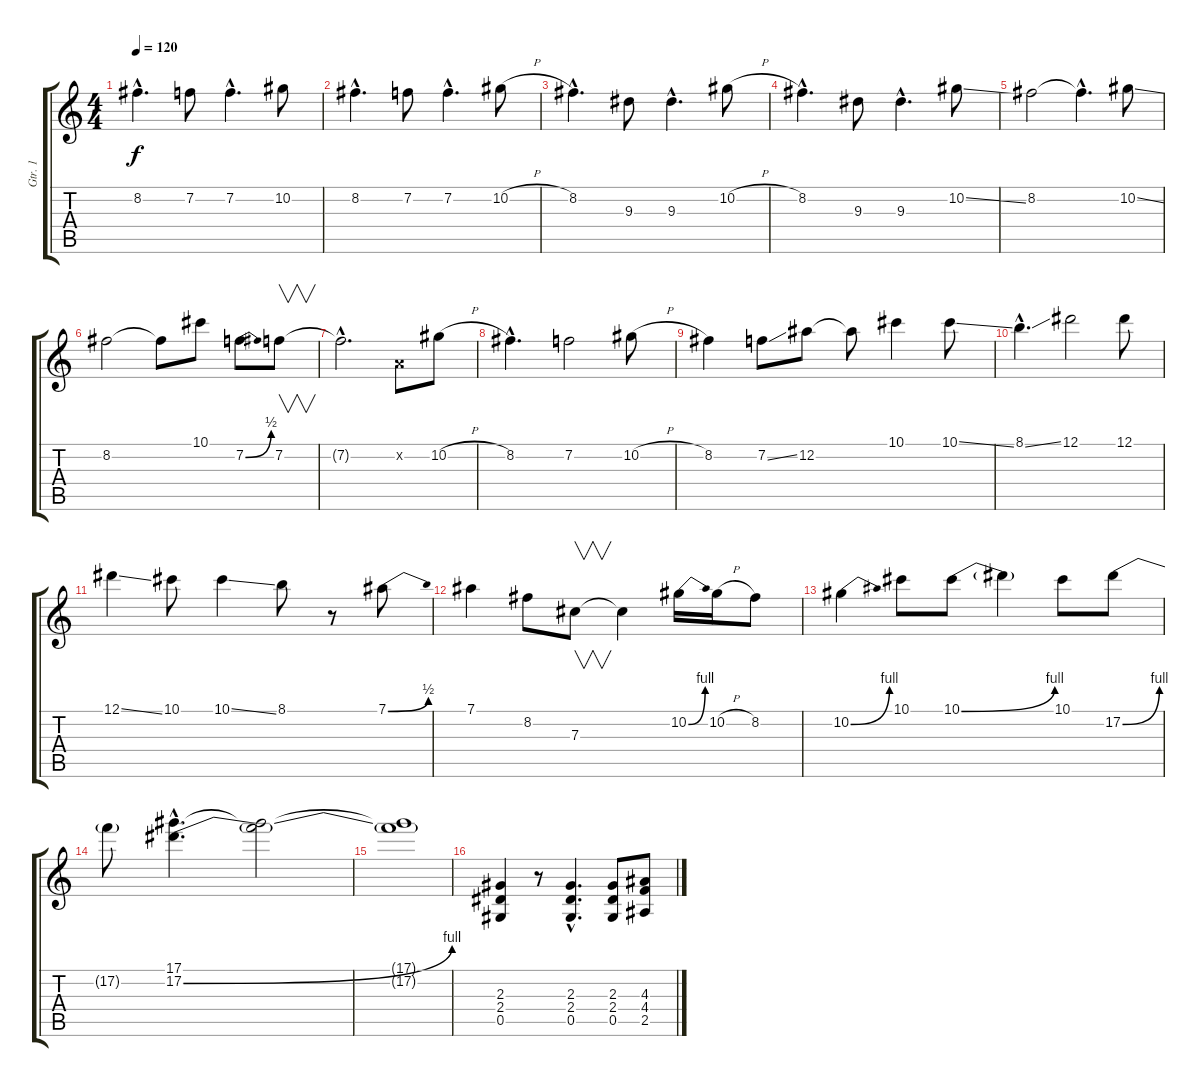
\track ("Gtr. 1" "Gtr. 1") {instrument overdrivenguitar}
\staff {score tabs}
\tuning (Eb4 Bb3 Gb3 Db3 Ab2 Eb2) {hide}
\ts (4 4)
\tempo 120
\clef g2
\ks c
8.2{hac}.4{d dy f} 7.2.8 7.2{hac}.4{d} 10.2.8 |
8.2{hac}.4{d} 7.2.8 7.2{hac}.4{d} 10.2{h}.8 |
8.2{hac}.4{d} 9.3.8 9.3{hac}.4{d} 10.2{h}.8 |
8.2{hac}.4{d} 9.3.8 9.3{hac}.4{d} 10.2{ss}.8 |
8.2.2 8.2{hac t}.4{d} 10.2{ss}.8 |
8.2.2 8.2{t}.8 10.1.8 7.2{be (bend 0 0 60 2)}.8 7.2.8{v} |
7.2{hac t}.2{d} -1.2{x}.8 10.2{h}.8 |
8.2{hac}.4{d} 7.2.2 10.2{h}.8 |
8.2.4 7.2{ss}.8 12.2.8 12.2{t}.8 10.1.4 10.1{ss}.8 |
8.1{ss hac}.4{d} 12.1.2 12.1.8 |
12.1{ss}.4 10.1.8 10.1{ss}.4 8.1.8 r.8 7.1{be (bend 0 0 60 2)}.8 |
7.1.4 8.2.8 7.3.8{v} 7.3{t}.4 10.2{be (bend 0 0 60 4)}.16 10.2{h}.16 8.2.8 |
10.2{be (bend 0 0 60 4)}.4 10.1.8 10.1{be (bend 0 0 60 4)}.8 10.1{t}.4 10.1.8 17.2{be (bend 0 0 60 4)}.8 |
17.2{t}.8 (17.1{hac} 17.2{be (bend 0 0 60 4) hac}).4{d} (17.1{t} 17.2{t}).2 |
(17.1{t} 17.2{t}).1 |
(2.3 2.4 0.5).4 r.8 (2.3{hac} 2.4{hac} 0.5{hac}).4{d} (2.3 2.4 0.5).8 (4.3 4.4 2.5).8
